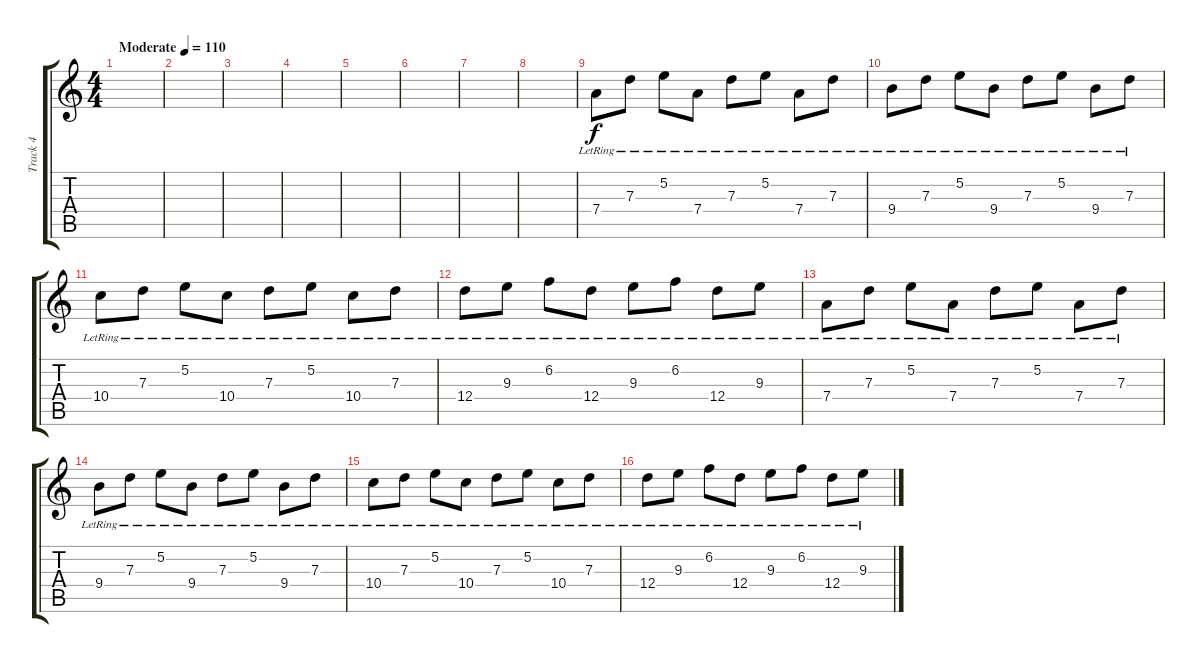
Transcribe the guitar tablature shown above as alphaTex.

\track ("Track 4" "Track 4") {instrument acousticguitarsteel}
\staff {score tabs}
\tuning (E4 B3 G3 D3 A2 D2) {hide}
\ts (4 4)
\tempo (110 "Moderate")
\clef g2
\ks c
|
|
|
|
|
|
|
|
7.4{lr}.8 7.3{lr}.8 5.2{lr}.8 7.4{lr}.8 7.3{lr}.8 5.2{lr}.8 7.4{lr}.8 7.3{lr}.8 |
9.4{lr}.8 7.3{lr}.8 5.2{lr}.8 9.4{lr}.8 7.3{lr}.8 5.2{lr}.8 9.4{lr}.8 7.3{lr}.8 |
10.4{lr}.8 7.3{lr}.8 5.2{lr}.8 10.4{lr}.8 7.3{lr}.8 5.2{lr}.8 10.4{lr}.8 7.3{lr}.8 |
12.4{lr}.8 9.3{lr}.8 6.2{lr}.8 12.4{lr}.8 9.3{lr}.8 6.2{lr}.8 12.4{lr}.8 9.3{lr}.8 |
7.4{lr}.8 7.3{lr}.8 5.2{lr}.8 7.4{lr}.8 7.3{lr}.8 5.2{lr}.8 7.4{lr}.8 7.3{lr}.8 |
9.4{lr}.8 7.3{lr}.8 5.2{lr}.8 9.4{lr}.8 7.3{lr}.8 5.2{lr}.8 9.4{lr}.8 7.3{lr}.8 |
10.4{lr}.8 7.3{lr}.8 5.2{lr}.8 10.4{lr}.8 7.3{lr}.8 5.2{lr}.8 10.4{lr}.8 7.3{lr}.8 |
12.4{lr}.8 9.3{lr}.8 6.2{lr}.8 12.4{lr}.8 9.3{lr}.8 6.2{lr}.8 12.4{lr}.8 9.3{lr}.8
